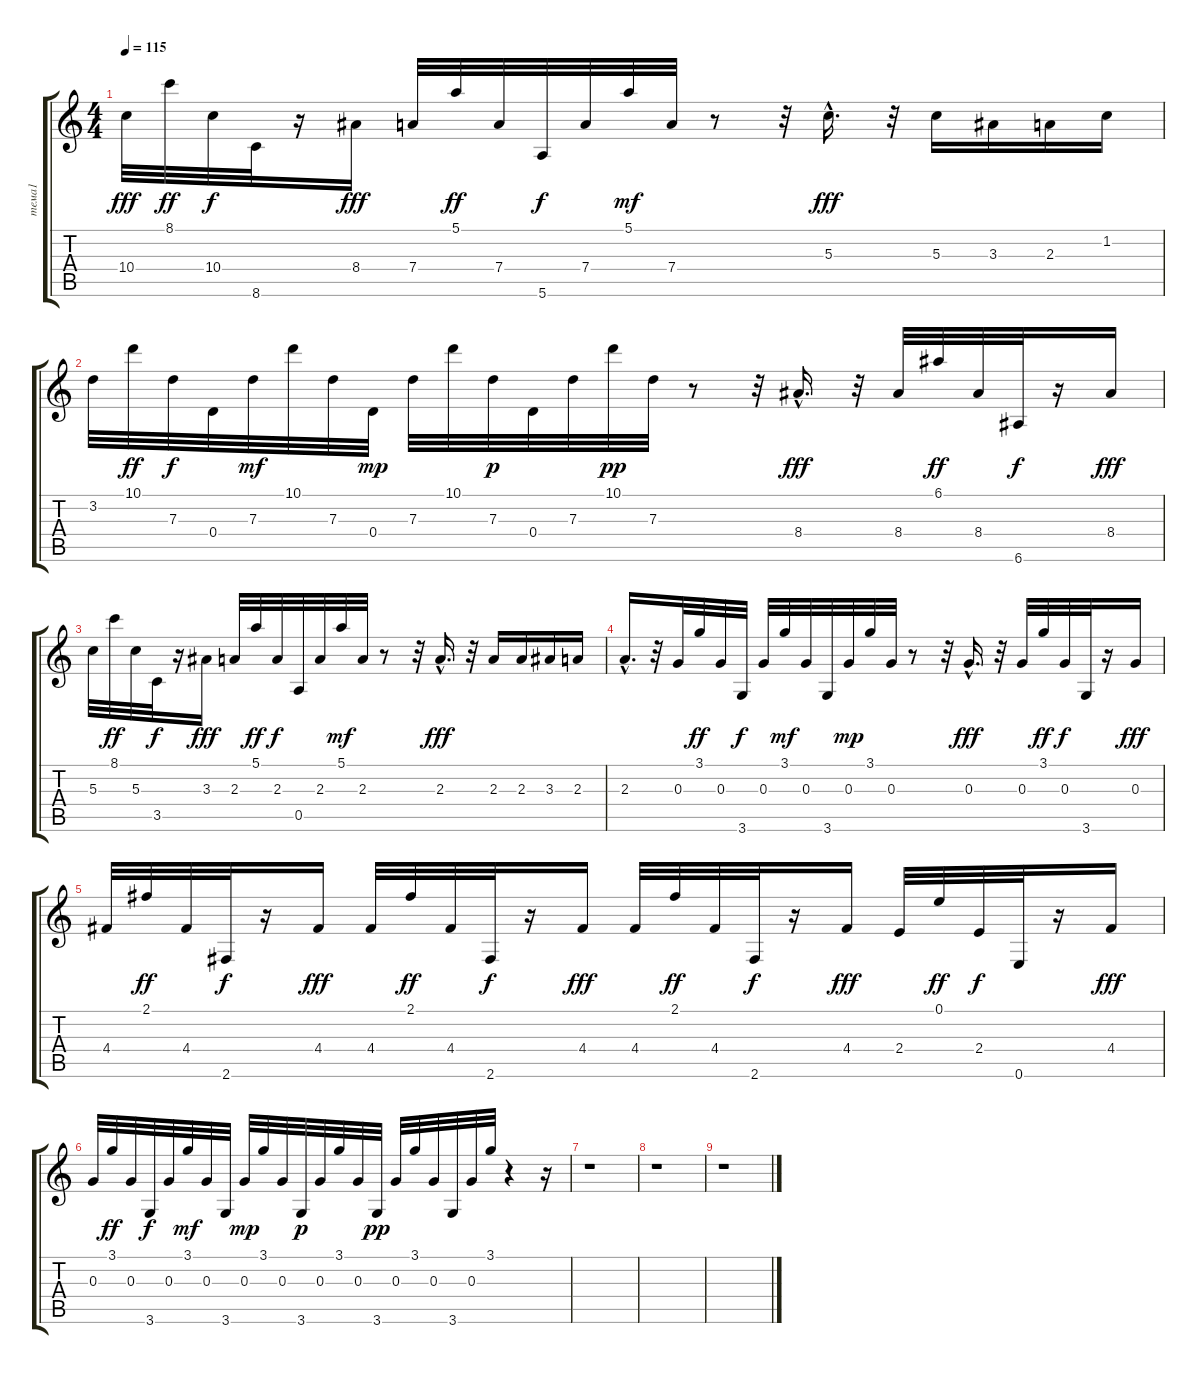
\track ("тема1" "тема1") {instrument overdrivenguitar}
\staff {score tabs}
\tuning (E4 B3 G3 D3 A2 E2) {hide}
\ts (4 4)
\tempo 115
\clef g2
\ks c
10.4.32{dy fff} 8.1.32{dy ff} 10.4.32{dy f} 8.6.32 r.16 8.4.16{dy fff} 7.4.32 5.1.32{dy ff} 7.4.32 5.6.32{dy f} 7.4.32 5.1.32{dy mf} 7.4.32 r.8 r.32 5.3{hac}.16{d dy fff} r.32 5.3.16 3.3.16 2.3.16 1.2.16 |
3.2.32 10.1.32{dy ff} 7.3.32{dy f} 0.4.32 7.3.32{dy mf} 10.1.32 7.3.32 0.4.32{dy mp} 7.3.32 10.1.32 7.3.32{dy p} 0.4.32 7.3.32 10.1.32{dy pp} 7.3.32 r.8 r.32 8.4{hac}.16{d dy fff} r.32 8.4.32 6.1.32{dy ff} 8.4.32 6.6.32{dy f} r.16 8.4.16{dy fff} |
5.3.32 8.1.32{dy ff} 5.3.32 3.5.32{dy f} r.16 3.3.16{dy fff} 2.3.32 5.1.32{dy ff} 2.3.32{dy f} 0.5.32 2.3.32 5.1.32{dy mf} 2.3.32 r.8 r.32 2.3{hac}.16{d dy fff} r.32 2.3.16 2.3.16 3.3.16 2.3.16 |
2.3{hac}.16{d} r.32 0.3.32 3.1.32{dy ff} 0.3.32 3.6.32{dy f balance 4} 0.3.32{balance 4} 3.1.32{dy mf} 0.3.32 3.6.32 0.3.32{dy mp} 3.1.32 0.3.32 r.8 r.32 0.3{hac}.16{d dy fff} r.32 0.3.32 3.1.32{dy ff} 0.3.32{dy f} 3.6.32 r.16 0.3.16{dy fff} |
4.4.32 2.1.32{dy ff} 4.4.32 2.6.32{dy f} r.16 4.4.16{dy fff} 4.4.32 2.1.32{dy ff} 4.4.32 2.6.32{dy f} r.16 4.4.16{dy fff} 4.4.32 2.1.32{dy ff} 4.4.32 2.6.32{dy f} r.16 4.4.16{dy fff} 2.4.32 0.1.32{dy ff} 2.4.32{dy f} 0.6.32 r.16 4.4.16{dy fff} |
0.3.32 3.1.32{dy ff} 0.3.32 3.6.32{dy f} 0.3.32 3.1.32{dy mf} 0.3.32 3.6.32 0.3.32{dy mp} 3.1.32 0.3.32 3.6.32{dy p} 0.3.32 3.1.32 0.3.32 3.6.32{dy pp} 0.3.32 3.1.32 0.3.32 3.6.32 0.3.32 3.1.32 r.4 r.16 |
r.1 |
r.1 |
r.1
